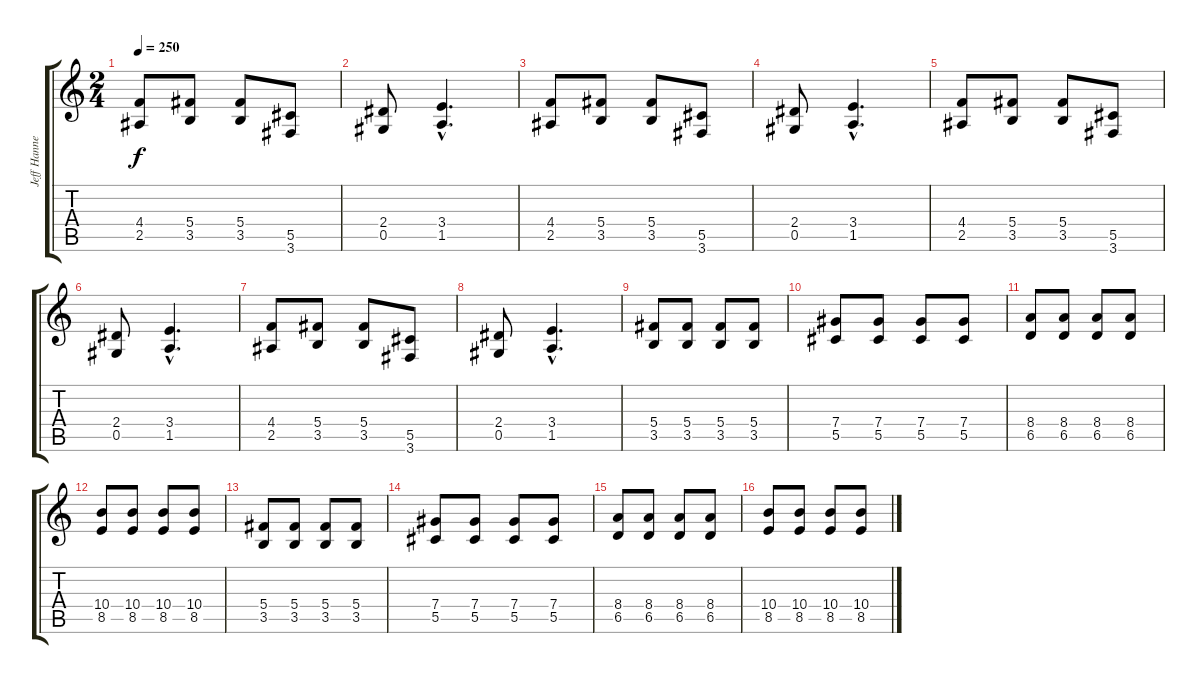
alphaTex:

\track ("Jeff Hanneman" "Jeff Hanne") {instrument distortionguitar}
\staff {score tabs}
\tuning (Eb4 Bb3 Gb3 Db3 Ab2 Eb2) {hide}
\ts (2 4)
\tempo 250
\clef g2
\ks c
(4.4 2.5).8{dy f} (5.4 3.5).8 (5.4 3.5).8 (5.5 3.6).8 |
(2.4 0.5).8 (3.4{hac} 1.5{hac}).4{d} |
(4.4 2.5).8 (5.4 3.5).8 (5.4 3.5).8 (5.5 3.6).8 |
(2.4 0.5).8 (3.4{hac} 1.5{hac}).4{d} |
(4.4 2.5).8 (5.4 3.5).8 (5.4 3.5).8 (5.5 3.6).8 |
(2.4 0.5).8 (3.4{hac} 1.5{hac}).4{d} |
(4.4 2.5).8 (5.4 3.5).8 (5.4 3.5).8 (5.5 3.6).8 |
(2.4 0.5).8 (3.4{hac} 1.5{hac}).4{d} |
(5.4 3.5).8 (5.4 3.5).8 (5.4 3.5).8 (5.4 3.5).8 |
(7.4 5.5).8 (7.4 5.5).8 (7.4 5.5).8 (7.4 5.5).8 |
(8.4 6.5).8 (8.4 6.5).8 (8.4 6.5).8 (8.4 6.5).8 |
(10.4 8.5).8 (10.4 8.5).8 (10.4 8.5).8 (10.4 8.5).8 |
(5.4 3.5).8 (5.4 3.5).8 (5.4 3.5).8 (5.4 3.5).8 |
(7.4 5.5).8 (7.4 5.5).8 (7.4 5.5).8 (7.4 5.5).8 |
(8.4 6.5).8 (8.4 6.5).8 (8.4 6.5).8 (8.4 6.5).8 |
(10.4 8.5).8 (10.4 8.5).8 (10.4 8.5).8 (10.4 8.5).8
